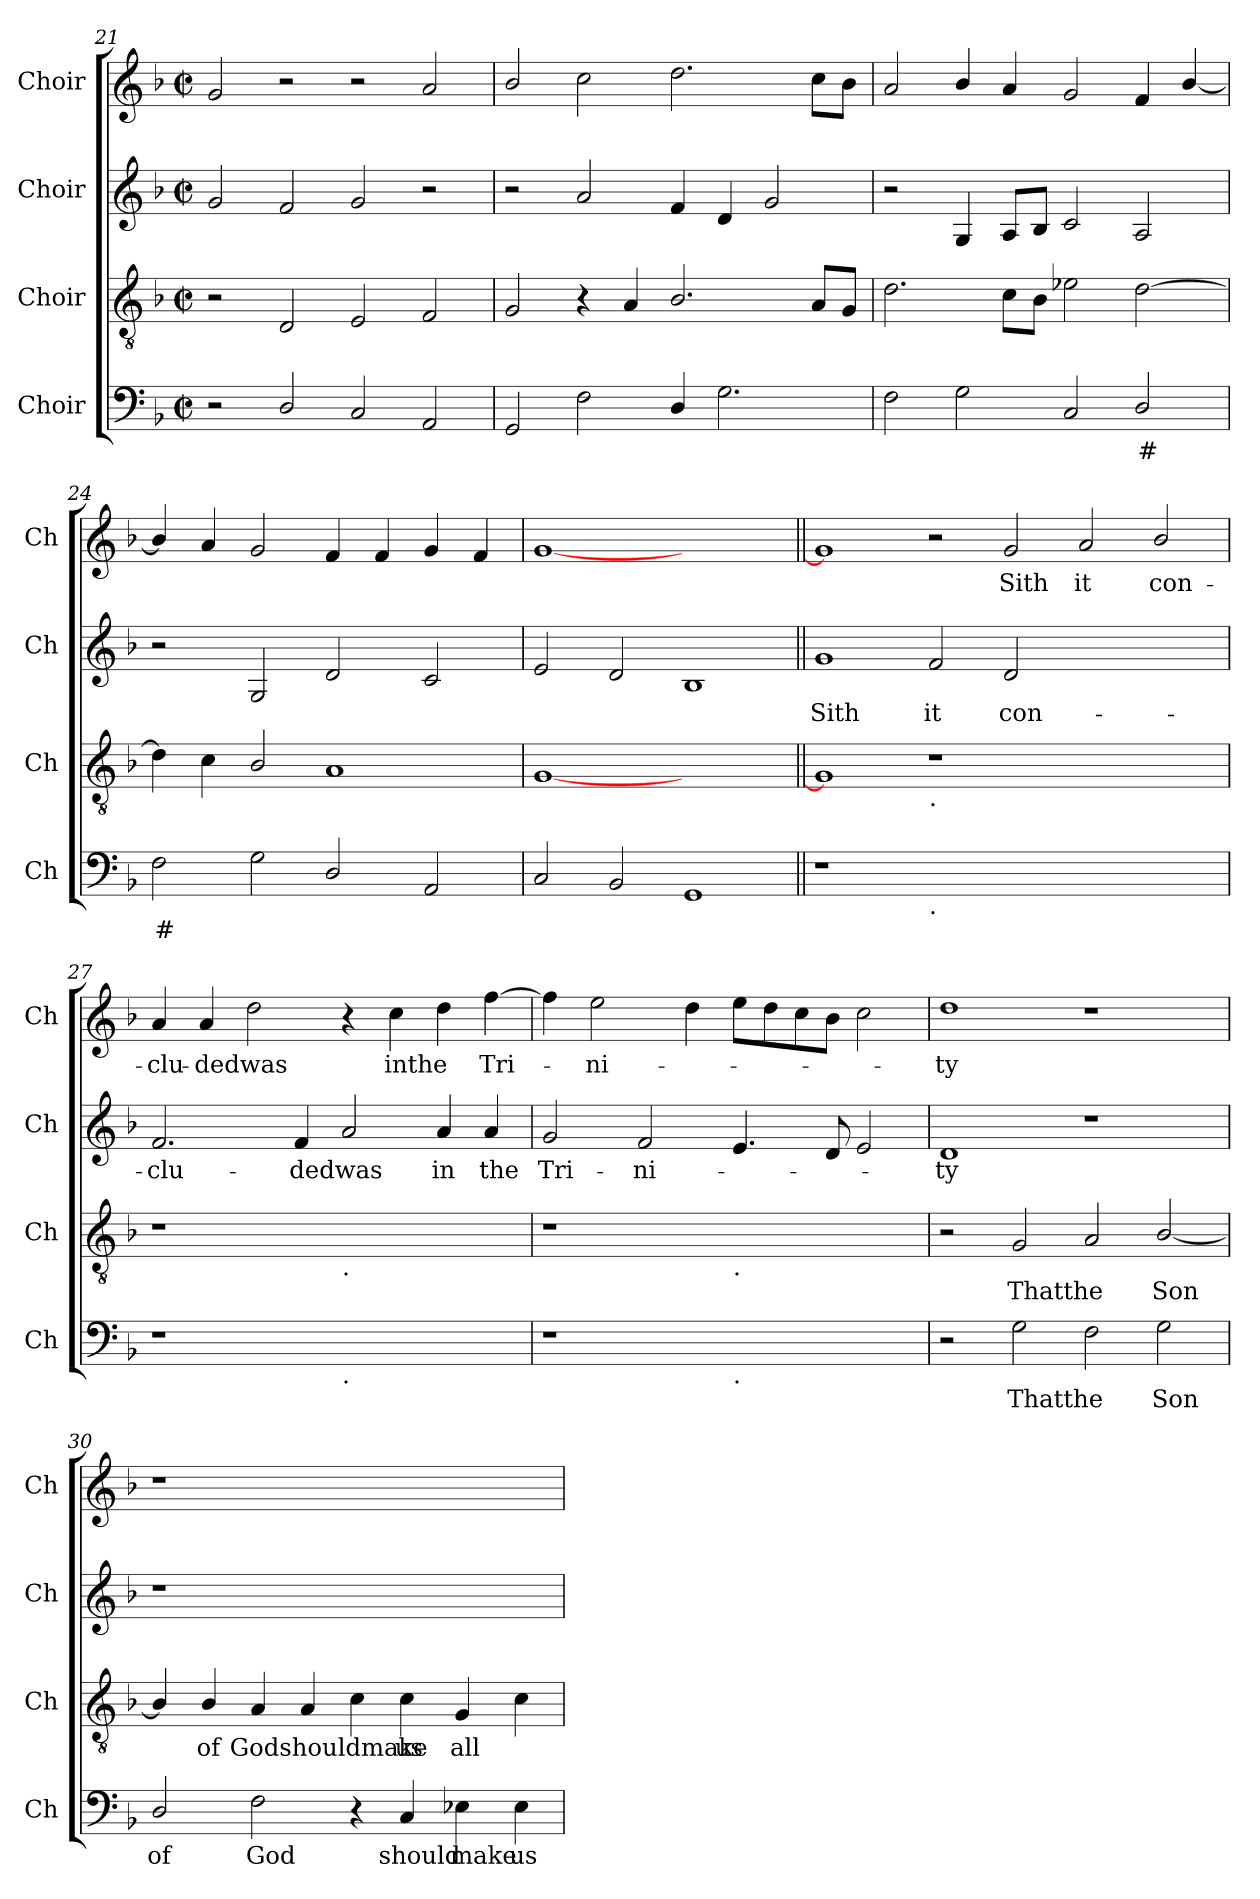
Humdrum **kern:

**kern	**text	**kern	**text	**kern	**text	**kern	**text
*part4	*part4	*part3	*part3	*part2	*part2	*part1	*part1
*staff4	*staff4	*staff3	*staff3	*staff2	*staff2	*staff1	*staff1
*I"Choir	*	*I"Choir	*	*I"Choir	*	*I"Choir	*
*I'Ch	*	*I'Ch	*	*I'Ch	*	*I'Ch	*
*clefF4	*	*clefGv2	*	*clefG2	*	*clefG2	*
*k[b-]	*	*k[b-]	*	*k[b-]	*	*k[b-]	*
*M2/2	*	*M2/2	*	*M2/2	*	*M2/2	*
*met(c|)	*	*met(c|)	*	*met(c|)	*	*met(c|)	*
=21	=21	=21	=21	=21	=21	=21	=21
2r	.	2r	.	2g/	.	2g/	.
2D/	.	2D/	.	2f/	.	2r	.
2C/	.	2E/	.	2g/	.	2r	.
2AA/	.	2F/	.	2r	.	2a/	.
=22	=22	=22	=22	=22	=22	=22	=22
2GG/	.	2G/	.	2r	.	2b-/	.
2F\	.	4r	.	2a/	.	2cc\	.
.	.	4A/	.	.	.	.	.
4D/	.	2.B-/	.	4f/	.	2.dd\	.
2.G\	.	.	.	4d/	.	.	.
.	.	.	.	2g/	.	.	.
.	.	8AL	.	.	.	8ccL	.
.	.	8GJ	.	.	.	8b-J	.
=23	=23	=23	=23	=23	=23	=23	=23
2F\	.	2.d\	.	2r	.	2a/	.
2G\	.	.	.	4G/	.	4b-/	.
.	.	8cL	.	8AL	.	4a/	.
.	.	8B-J	.	8B-J	.	.	.
2C/	.	2e-X\	.	2c/	.	2g/	.
!	!LO:LY:b	!	!	!	!	!	!
2D/	#	[2d\	.	2A/	.	4f/	.
.	.	.	.	.	.	[4b-/	.
=24	=24	=24	=24	=24	=24	=24	=24
!	!LO:LY:b	!	!	!	!	!	!
2F\	#	4d\]	.	2r	.	4b-/]	.
.	.	4c\	.	.	.	4a/	.
2G\	.	2B-/	.	2G/	.	2g/	.
2D/	.	1A	.	2d/	.	4f/	.
.	.	.	.	.	.	4f/	.
2AA/	.	.	.	2c/	.	4g/	.
.	.	.	.	.	.	4f/	.
!!LO:LB:g=z
=25	=25	=25	=25	=25	=25	=25	=25
2C/	.	[1G	.	2e/	.	[1g	.
2BB-/	.	.	.	2d/	.	.	.
1GG	.	1ryy	.	1B-	.	1ryy	.
=26||	=26||	=26||	=26||	=26||	=26||	=26||	=26||
!	!	!	!	!	!LO:LY:b	!	!
1r	.	1G]	.	1g	-Sith	1g]	.
!	!	!LO:TX:b:t=.	!	!	!	!	!
!LO:TX:b:t=.	!	!	!	!	!	!	!
!	!	!	!	!	!LO:LY:b	!	!
1ryy	.	1r	.	2f/	it	2r	.
!	!	!	!	!	!LO:LY:b	!	!LO:LY:b
.	.	.	.	2d/	con-	2g/	Sith
!	!	!	!	!	!	!	!LO:LY:b
1ryy	.	1ryy	.	1ryy	.	2a/	it
!	!	!	!	!	!	!	!LO:LY:b
.	.	.	.	.	.	2b-/	con-
=27	=27	=27	=27	=27	=27	=27	=27
!	!	!	!	!	!LO:LY:b	!	!LO:LY:b
1r	.	1r	.	2.f/	-clu-	4a/	-clu-
!	!	!	!	!	!	!	!LO:LY:b
.	.	.	.	.	.	4a/	-dedwas
.	.	.	.	.	.	2dd\	.
!	!	!	!	!	!LO:LY:b	!	!
.	.	.	.	4f/	-dedwas	.	.
!	!	!LO:TX:b:t=.	!	!	!	!	!
!LO:TX:b:t=.	!	!	!	!	!	!	!
1ryy	.	1ryy	.	2a/	.	4r	.
!	!	!	!	!	!	!	!LO:LY:b
.	.	.	.	.	.	4cc\	inthe
!	!	!	!	!	!LO:LY:b	!	!
.	.	.	.	4a/	in	4dd\	.
!	!	!	!	!	!LO:LY:b	!	!LO:LY:b
.	.	.	.	4a/	the	[4ff\	Tri-
=28	=28	=28	=28	=28	=28	=28	=28
!	!	!	!	!	!LO:LY:b	!	!
1r	.	1r	.	2g/	Tri-	4ff\]	.
!	!	!	!	!	!	!	!LO:LY:b
.	.	.	.	.	.	2ee\	-ni-
!	!	!	!	!	!LO:LY:b	!	!
.	.	.	.	2f/	-ni-	.	.
.	.	.	.	.	.	4dd\	.
!	!	!LO:TX:b:t=.	!	!	!	!	!
!LO:TX:b:t=.	!	!	!	!	!	!	!
1ryy	.	1ryy	.	4.e/	.	8eeL	.
.	.	.	.	.	.	8dd	.
.	.	.	.	.	.	8cc	.
.	.	.	.	8d/	.	8b-J	.
.	.	.	.	2e/	.	2cc\	.
=29	=29	=29	=29	=29	=29	=29	=29
!	!	!	!	!	!LO:LY:b	!	!LO:LY:b
2r	.	2r	.	1d	-ty	1dd	-ty
!	!LO:LY:b	!	!LO:LY:b	!	!	!	!
2G\	Thatthe	2G/	Thatthe	.	.	.	.
2F\	.	2A/	.	1r	.	1r	.
!	!LO:LY:b	!	!LO:LY:b	!	!	!	!
2G\	Son	[2B-/	Son	.	.	.	.
!!LO:PB:g=z
=30	=30	=30	=30	=30	=30	=30	=30
!	!LO:LY:b	!	!	!	!	!	!
2D/	of	4B-/]	.	1r	.	1r	.
!	!	!	!LO:LY:b	!	!	!	!
.	.	4B-/	of	.	.	.	.
!	!LO:LY:b	!	!LO:LY:b	!	!	!	!
2F\	God	4A/	Godshouldmake	.	.	.	.
.	.	4A/	.	.	.	.	.
4r	.	4c\	.	1ryy	.	1ryy	.
!	!LO:LY:b	!	!LO:LY:b	!	!	!	!
4C/	should	4c\	us	.	.	.	.
!	!LO:LY:b	!	!LO:LY:b	!	!	!	!
4E-X\	make	4G/	all	.	.	.	.
!	!LO:LY:b	!	!	!	!	!	!
4E-\	us	4c\	.	.	.	.	.
=	=	=	=	=	=	=	=
*-	*-	*-	*-	*-	*-	*-	*-
